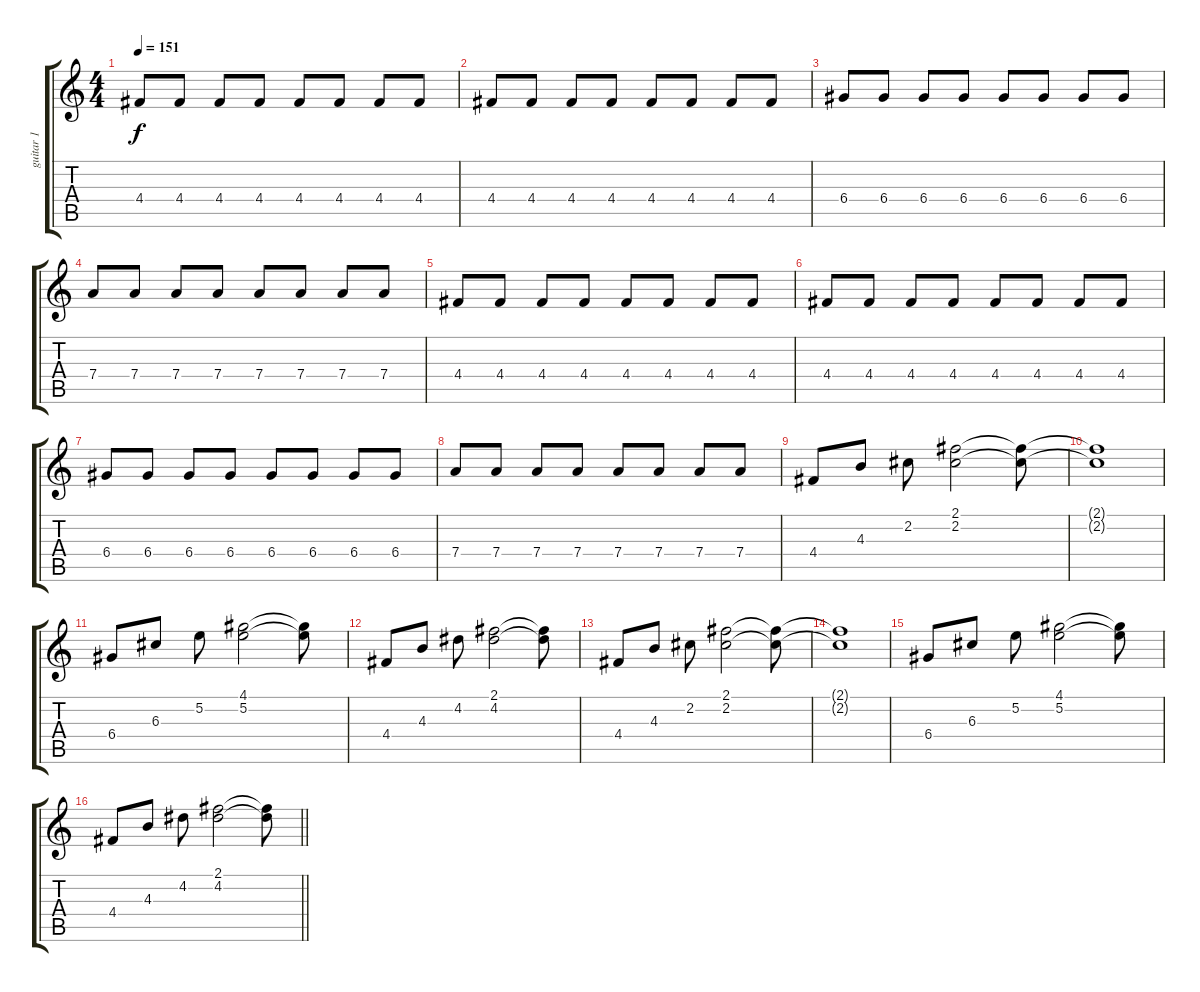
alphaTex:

\track ("guitar 1" "guitar 1") {instrument electricguitarclean}
\staff {score tabs}
\tuning (E4 B3 G3 D3 A2 E2) {hide}
\ts (4 4)
\tempo 151
\clef g2
\ks c
4.4.8{dy f} 4.4.8 4.4.8 4.4.8 4.4.8 4.4.8 4.4.8 4.4.8 |
4.4.8 4.4.8 4.4.8 4.4.8 4.4.8 4.4.8 4.4.8 4.4.8 |
6.4.8 6.4.8 6.4.8 6.4.8 6.4.8 6.4.8 6.4.8 6.4.8 |
7.4.8 7.4.8 7.4.8 7.4.8 7.4.8 7.4.8 7.4.8 7.4.8 |
4.4.8 4.4.8 4.4.8 4.4.8 4.4.8 4.4.8 4.4.8 4.4.8 |
4.4.8 4.4.8 4.4.8 4.4.8 4.4.8 4.4.8 4.4.8 4.4.8 |
6.4.8 6.4.8 6.4.8 6.4.8 6.4.8 6.4.8 6.4.8 6.4.8 |
7.4.8 7.4.8 7.4.8 7.4.8 7.4.8 7.4.8 7.4.8 7.4.8 |
4.4.8{volume 15 balance 8 instrument acousticguitarsteel} 4.3.8 2.2.8 (2.1 2.2).2 (2.1{t} 2.2{t}).8 |
(2.1{t} 2.2{t}).1 |
6.4.8 6.3.8 5.2.8 (4.1 5.2).2 (4.1{t} 5.2{t}).8 |
4.4.8 4.3.8 4.2.8 (2.1 4.2).2 (2.1{t} 4.2{t}).8 |
4.4.8 4.3.8 2.2.8 (2.1 2.2).2 (2.1{t} 2.2{t}).8 |
(2.1{t} 2.2{t}).1 |
6.4.8 6.3.8 5.2.8 (4.1 5.2).2 (4.1{t} 5.2{t}).8 |
\barLineRight lightlight
4.4.8 4.3.8 4.2.8 (2.1 4.2).2 (2.1{t} 4.2{t}).8
